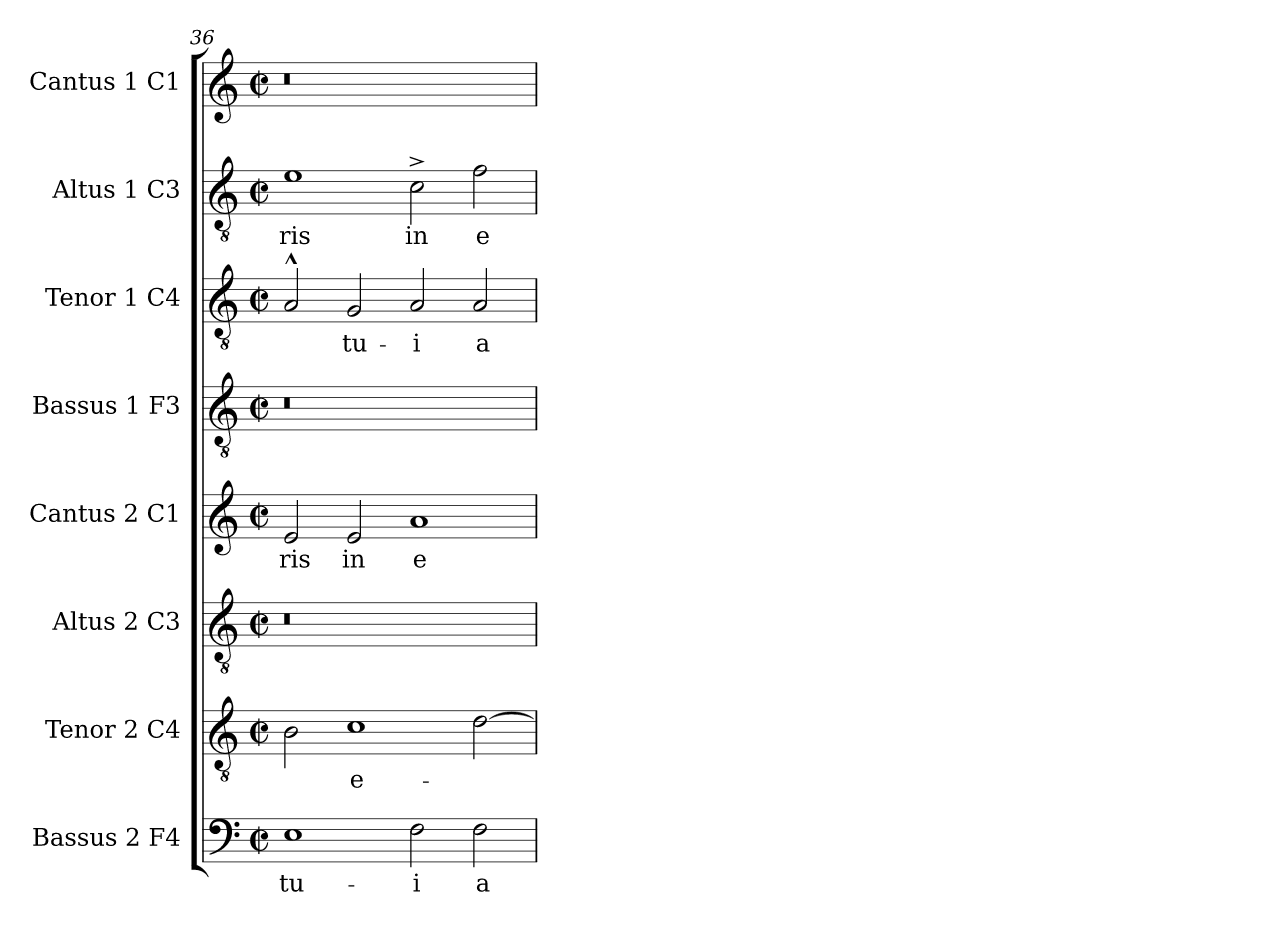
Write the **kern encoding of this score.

**kern	**text	**kern	**text	**kern	**kern	**text	**kern	**kern	**text	**kern	**text	**kern
*part8	*part8	*part7	*part7	*part6	*part5	*part5	*part4	*part3	*part3	*part2	*part2	*part1
*staff8	*staff8	*staff7	*staff7	*staff6	*staff5	*staff5	*staff4	*staff3	*staff3	*staff2	*staff2	*staff1
*I"Bassus 2  F4	*	*I"Tenor 2  C4	*	*I"Altus 2  C3	*I"Cantus 2  C1	*	*I"Bassus 1  F3	*I"Tenor 1  C4	*	*I"Altus 1  C3	*	*I"Cantus 1  C1
*I'B2	*	*I'T2	*	*I'A2	*I'C2	*	*I'B1	*I'T1	*	*I'A1	*	*I'C1
!!LO:LB:g=z
*clefF4	*	*clefGv2	*	*clefGv2	*clefG2	*	*clefGv2	*clefGv2	*	*clefGv2	*	*clefG2
*M2/2	*	*M2/2	*	*M2/2	*M2/2	*	*M2/2	*M2/2	*	*M2/2	*	*M2/2
*met(c|)	*	*met(c|)	*	*met(c|)	*met(c|)	*	*met(c|)	*met(c|)	*	*met(c|)	*	*met(c|)
=36	=36	=36	=36	=36	=36	=36	=36	=36	=36	=36	=36	=36
!	!LO:LY:b:cj	!	!	!	!	!LO:LY:b:cj	!	!	!	!	!LO:LY:b:cj	!
1E	tu-	2B\	.	0r	2e/	-ris	0r	2A^^</	.	1e	-ris	0r
!	!	!	!LO:LY:b:rj	!	!	!LO:LY:b:cj	!	!	!LO:LY:b:cj	!	!	!
.	.	1c	e-	.	2e/	in	.	2G/	tu-	.	.	.
!	!LO:LY:b:cj	!	!	!	!	!LO:LY:b:rj	!	!	!LO:LY:b:cj	!	!LO:LY:b:cj	!
2F\	-i	.	.	.	1a	e-	.	2A/	-i	2c^<\	in	.
!	!LO:LY:b:cj	!	!	!	!	!	!	!	!LO:LY:b:cj	!	!LO:LY:b:cj	!
2F\	a-	[>2d\	.	.	.	.	.	2A/	a-	2f\	e-	.
=	=	=	=	=	=	=	=	=	=	=	=	=
*-	*-	*-	*-	*-	*-	*-	*-	*-	*-	*-	*-	*-
